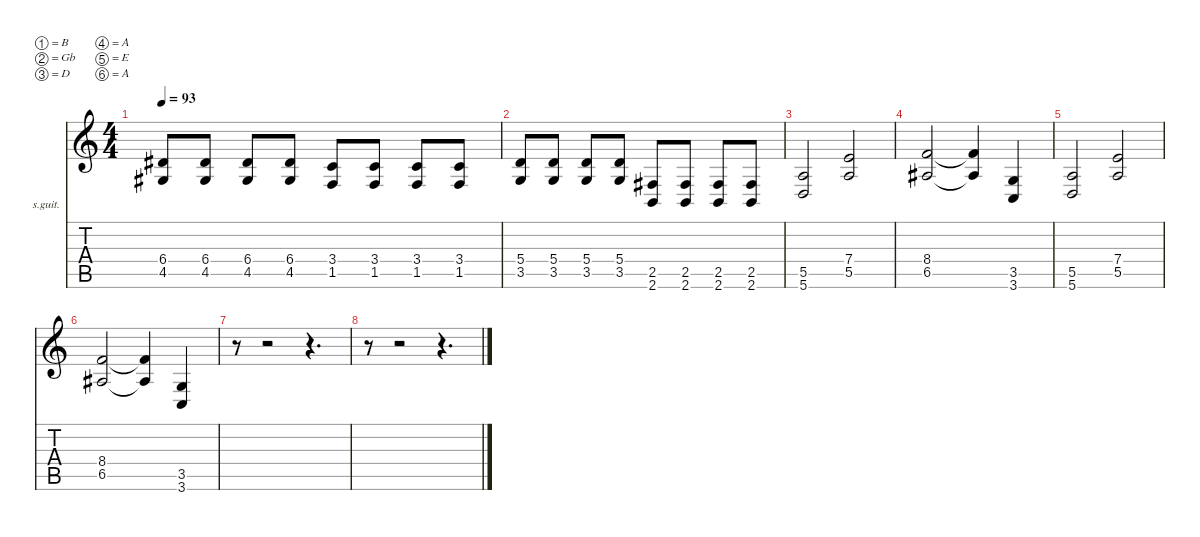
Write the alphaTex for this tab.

\defaultSystemsLayout 2
\hideDynamics
\bracketExtendMode nobrackets
\firstSystemTrackNameOrientation horizontal
\otherSystemsTrackNameOrientation horizontal
\track ("Lead Guitar" "s.guit.") {solo instrument acousticguitarsteel}
\staff {score tabs}
\tuning (B3 Gb3 D3 A2 E2 A1)
\ts (4 4)
\scale
1.02122
\tempo 93
\accidentals auto
\clef g2
\ottava regular
\simile none
\ks c
(6.4{acc #} 4.5{acc #}).8{dy f beam Up} (6.4{acc #} 4.5{acc #}).8{beam Up} (6.4{acc #} 4.5{acc #}).8{beam Up} (6.4{acc #} 4.5{acc #}).8{beam Up} (3.4 1.5).8{beam Up} (3.4 1.5).8{beam Up} (3.4 1.5).8{beam Up} (3.4 1.5).8{beam Up} |
\scale
0.978779 (5.4 3.5).8{beam Up} (5.4 3.5).8{beam Up} (5.4 3.5).8{beam Up} (5.4 3.5).8{beam Up} (2.5{acc #} 2.6).8{beam Up} (2.5{acc #} 2.6).8{beam Up} (2.5{acc #} 2.6).8{beam Up} (2.5{acc #} 2.6).8{beam Up} |
\scale
1.03833 (5.5 5.6).2{beam Up} (7.4 5.5).2{beam Up} |
\scale
0.961674 (8.4 6.5{acc #}).2{beam Up} (8.4{t} 6.5{t acc #}).4{beam Up} (3.5 3.6).4{beam Up} |
\scale
1.03833 (5.5 5.6).2{beam Up} (7.4 5.5).2{beam Up} |
\scale
0.961674 (8.4 6.5{acc #}).2{beam Up} (8.4{t} 6.5{t acc #}).4{beam Up} (3.5 3.6).4{beam Up} |
\scale
1.03043 r.8{beam Down} r.2{beam Down} r.4{d beam Down} |
\scale
0.969568 r.8{beam Down} r.2{beam Down} r.4{d beam Down}
